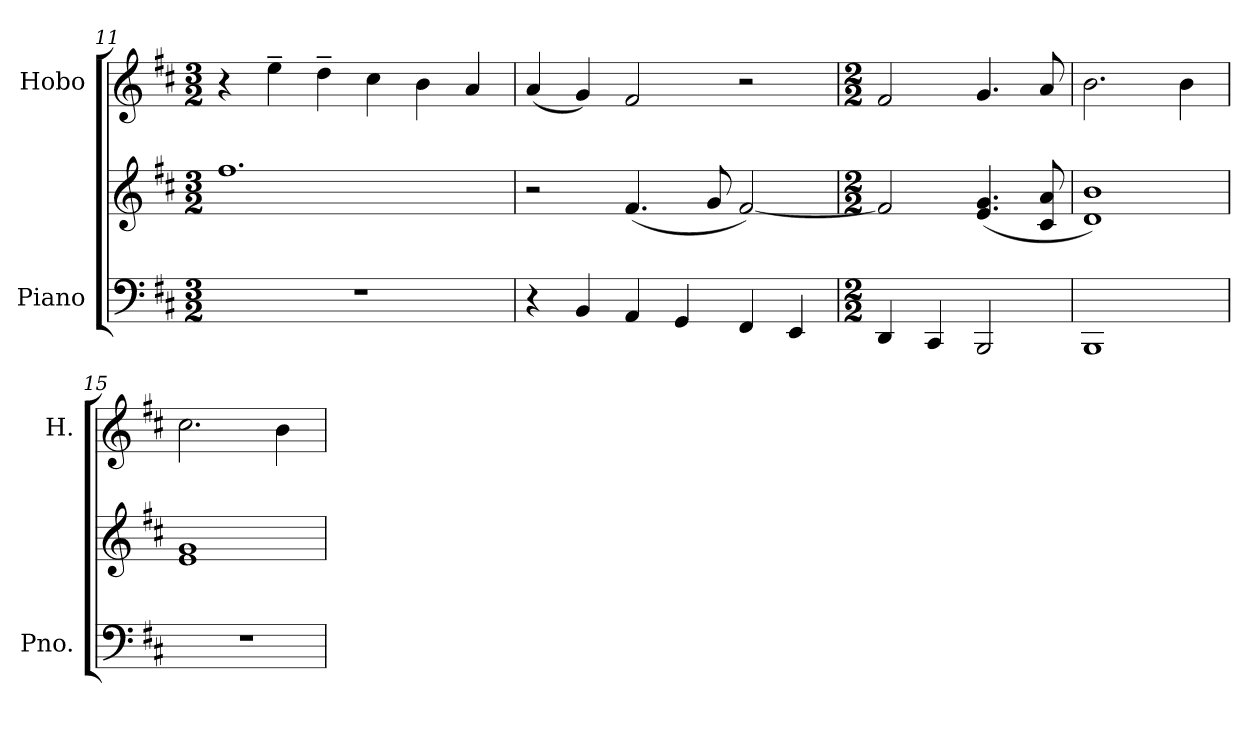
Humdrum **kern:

**kern	**kern	**kern
*part2	*part2	*part1
*staff3	*staff2	*staff1
*I"Piano	*	*I"Hobo
*I'Pno.	*	*I'H.
!!LO:LB:g=z
*clefF4	*clefG2	*clefG2
*k[f#c#]	*k[f#c#]	*k[f#c#]
*M3/2	*M3/2	*M3/2
=11	=11	=11
1.r	1.ff#	4r
.	.	4ee~\
.	.	4dd~\
.	.	4cc#\
.	.	4b\
.	.	4a/
=12	=12	=12
4r	2r	(4a/
4BB/	.	4g/)
4AA/	(4.f#/	2f#/
4GG/	.	.
.	8g/	.
4FF#/	[2f#/)	2r
4EE/	.	.
=13	=13	=13
*M2/2	*M2/2	*M2/2
4DD/	2f#/]	2f#/
4CC#/	.	.
2BBB/	(4.e/ 4.g/	4.g/
.	8c#/ 8a/	8a/
=14	=14	=14
1BBB	1d 1b)	2.b\
.	.	4b\
=15	=15	=15
1r	1e 1g	2.cc#\
.	.	4b\
=	=	=
*-	*-	*-
